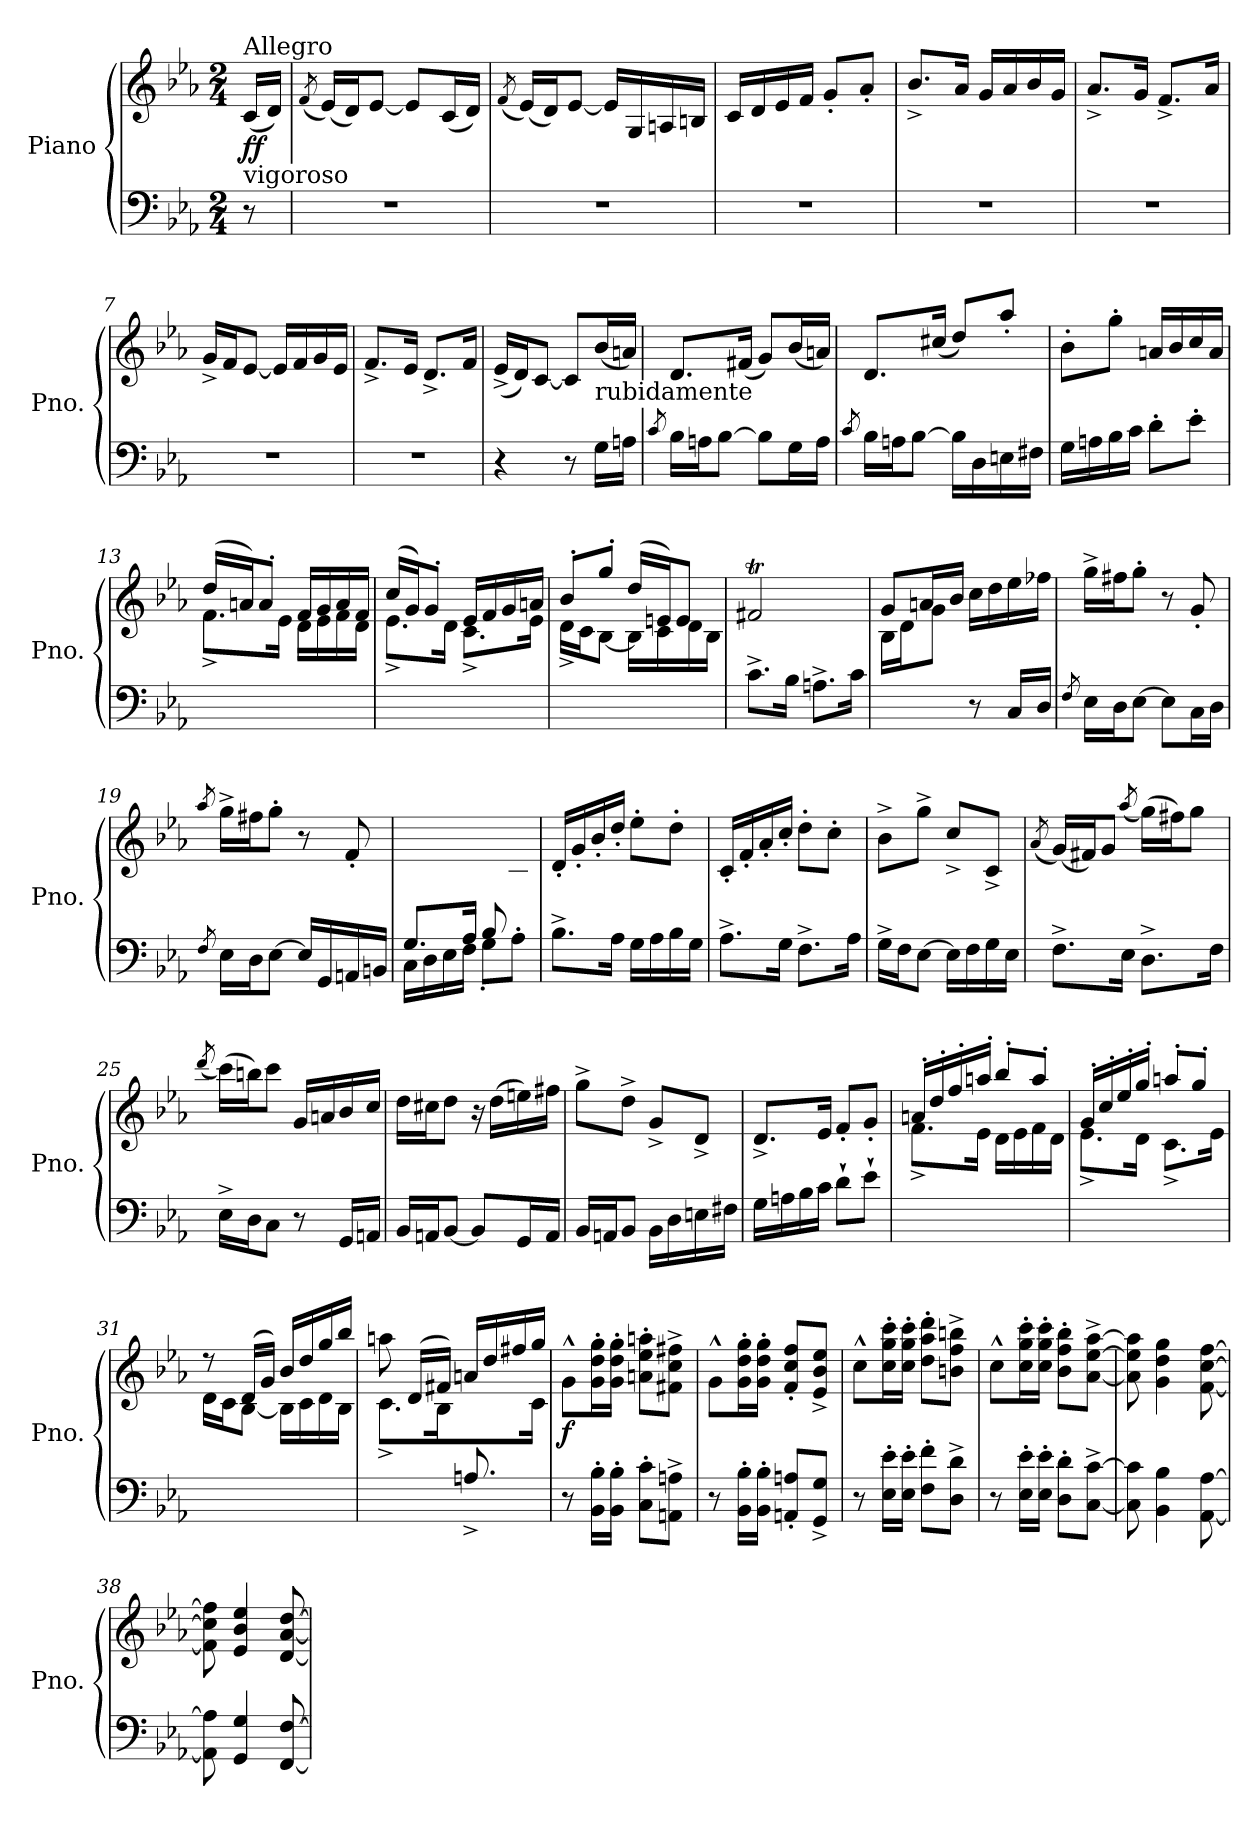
**kern	**kern	**dynam
*part1	*part1	*part1
*staff2	*staff1	*staff1/2
*I"Piano	*	*
*I'Pno.	*	*
*clefF4	*clefG2	*
*k[b-e-a-]	*k[b-e-a-]	*
*E-:	*E-:	*
*M2/4	*M2/4	*
=1	=1	=1
!	!LO:TX:a:t=Allegro	!
!LO:TX:a:t=vigoroso	!	!
!	!	!LO:DY:b
8r	(16c/LL	ff
.	16d/JJ)	.
=2	=2	=2
.	(8qf/	.
2r	(16e-/LL)	.
.	16d/J)	.
.	[8e-/J	.
.	8e-/L]	.
.	(16c/L	.
.	16d/JJ)	.
=3	=3	=3
.	(8qf/	.
2r	(16e-/LL)	.
.	16d/J)	.
.	[8e-/J	.
.	16e-/LL]	.
.	16G/	.
.	16An/	.
.	16Bn/JJ	.
=4	=4	=4
2r	16c/LL	.
.	16d/	.
.	16e-/	.
.	16f/JJ	.
.	8g'/L	.
.	8a-'/J	.
=5	=5	=5
2r	8.b-^/L	.
.	16a-/Jk	.
.	16g/LL	.
.	16a-/	.
.	16b-/	.
.	16g/JJ	.
!!LO:LB:g=z
=6	=6	=6
2r	8.a-^/L	.
.	16g/Jk	.
.	8.f^/L	.
.	16a-/Jk	.
=7	=7	=7
2r	16g^/LL	.
.	16f/J	.
.	[8e-/J	.
.	16e-/LL]	.
.	16f/	.
.	16g/	.
.	16e-/JJ	.
=8	=8	=8
2r	8.f^/L	.
.	16e-/Jk	.
.	8.d^/L	.
.	16f/Jk	.
=9	=9	=9
4r	(16e-^/LL	.
.	16d/J)	.
.	[8c/J	.
8r	8c/L]	.
!LO:TX:a:t=rubidamente	!	!
16G\LL	(16b-/L	.
16An\JJ	16an/JJ)	.
=10	=10	=10
8qc/	.	.
16B-\LL	8.d/L	.
16An\J	.	.
[8B-\J	.	.
.	(16f#X/Jk	.
8B-\L]	8g/L)	.
16G\L	(16b-/L	.
16A\JJ	16an/JJ)	.
!!LO:LB:g=z
=11	=11	=11
8qc/	.	.
16B-\LL	8.d/L	.
16An\J	.	.
[8B-\J	.	.
.	(16cc#X/Jk	.
16B-\LL]	8dd/L)	.
16D\	.	.
16En\	8aa-'/J	.
16F#X\JJ	.	.
=12	=12	=12
16G\LL	8b-'\L	.
16An\	.	.
16B-\	8gg'\J	.
16c\JJ	.	.
8d'\L	16an/LL	.
.	16b-/	.
8e-'\J	16cc/	.
.	16a/JJ	.
=13	=13	=13
*	*^	*
2ryy	(16dd/LL	8.f^\L	.
.	16an/J)	.	.
.	8a'/J	.	.
.	.	16e-\Jk	.
.	16f/LL	16d\LL	.
.	16g/	16e-\	.
.	16a/	16f\	.
.	16f/JJ	16d\JJ	.
=14	=14	=14	=14
2ryy	(16cc/LL	8.e-^\L	.
.	16g/J)	.	.
.	8g'/J	.	.
.	.	16d\Jk	.
.	16e-/LL	8.c^\L	.
.	16f/	.	.
.	16g/	.	.
.	16an/JJ	16e-\Jk	.
!!LO:LB:g=z	!!
=15	=15	=15	=15
2ryy	8b-'/L	16d^\LL	.
.	.	16c\J	.
.	8gg'/J	[8B-\J	.
.	(16dd/LL	16B-\LL]	.
.	16en/J)	16c\	.
.	8e/J	16d\	.
.	.	16B-\JJ	.
*	*v	*v	*
=16	=16	=16
8.c^\L	2f#Xt/	.
16B-\Jk	.	.
8.An^\L	.	.
16c\Jk	.	.
=17	=17	=17
*	*^	*
4ryy	8g/L	16B-\LL	.
.	.	16d\J	.
.	16an/L	8g\J	.
.	16b-/JJ	.	.
8r	16cc\LL	4ryy	.
.	16dd\	.	.
16C/LL	16ee-\	.	.
16D/JJ	16ff-X\JJ	.	.
*	*v	*v	*
=18	=18	=18
8qF/	.	.
16E-\LL	16gg^\LL	.
16D\J	16ff#X\J	.
[8E-\J	8gg'\J	.
8E-\L]	8r	.
16C\L	8g'/	.
16D\JJ	.	.
!!LO:LB:g=z
=19	=19	=19
8qF/	8qaa-/	.
16E-\LL	16gg^\LL	.
16D\J	16ff#X\J	.
[8E-\J	8gg'\J	.
16E-/LL]	8r	.
16GG/	.	.
16AAn/	8f'/	.
16BBn/JJ	.	.
=20	=20	=20
*^	*	*
8.G/L	16C\LL	4.ryy	.
.	16D\	.	.
.	16E-\	.	.
16A-/Jk	16F\JJ	.	.
8B-/L	8G'\L	.	.
8ryy	8A-'\J	8c\J	.
*v	*v	*	*
=21	=21	=21
8.B-^\L	16d'/LL	.
.	16g'/	.
.	16b-'/	.
16A-\Jk	16dd'/JJ	.
16G\LL	8ee-'\L	.
16A-\	.	.
16B-\	8dd'\J	.
16G\JJ	.	.
=22	=22	=22
8.A-^\L	16c'/LL	.
.	16f'/	.
.	16a-'/	.
16G\Jk	16cc'/JJ	.
8.F^\L	8dd'\L	.
.	8cc'\J	.
16A-\Jk	.	.
=23	=23	=23
16G^\LL	8b-^\L	.
16F\J	.	.
[8E-\J	8gg^\J	.
16E-\LL]	8cc^/L	.
16F\	.	.
16G\	8c^/J	.
16E-\JJ	.	.
!!LO:PB:g=z
=24	=24	=24
.	(8qa-/	.
8.F^\L	(16g/LL)	.
.	16f#X/J)	.
.	8g/J	.
16E-\Jk	.	.
.	(8qaa-/	.
8.D^\L	(16gg\LL)	.
.	16ff#X\J)	.
.	8gg\J	.
16F\Jk	.	.
=25	=25	=25
.	(8qddd/	.
16E-^\LL	(16ccc\LL)	.
16D\J	16bbn\J)	.
8C\J	8ccc\J	.
8r	16g/LL	.
.	16an/	.
16GG/LL	16b-/	.
16AAn/JJ	16cc/JJ	.
=26	=26	=26
16BB-/LL	16dd\LL	.
16AAn/J	16cc#X\J	.
[8BB-/J	8dd\J	.
8BB-/L]	16r	.
.	(16dd\LL	.
16GG/L	16een\)	.
16AA/JJ	16ff#X\JJ	.
=27	=27	=27
16BB-/LL	8gg^\L	.
16AAn/J	.	.
8BB-/J	8dd^\J	.
16BB-\LL	8g^/L	.
16D\	.	.
16En\	8d^/J	.
16F#X\JJ	.	.
!!LO:LB:g=z
=28	=28	=28
16G\LL	8.d^/L	.
16An\	.	.
16B-\	.	.
16c\JJ	16e-/Jk	.
8d`\L	8f'/L	.
8e-`\J	8g'/J	.
=29	=29	=29
*	*^	*
2ryy	16an'/LL	8.f^\L	.
.	16dd'/	.	.
.	16ff'/	.	.
.	16aan'/JJ	16e-\Jk	.
.	8bb-'/L	16d\LL	.
.	.	16e-\	.
.	8aa'/J	16f\	.
.	.	16d\JJ	.
=30	=30	=30	=30
2ryy	16g'/LL	8.e-^\L	.
.	16cc'/	.	.
.	16ee-'/	.	.
.	16gg'/JJ	16d\Jk	.
.	8aan'/L	8.c^\L	.
.	8gg'/J	.	.
.	.	16e-\Jk	.
=31	=31	=31	=31
2ryy	8r	16d\LL	.
.	.	16c\J	.
.	(16d/LL	[8B-\J	.
.	16g/JJ)	.	.
.	16b-/LL	16B-\LL]	.
.	16dd/	16c\	.
.	16gg/	16d\	.
.	16bb-/JJ	16B-\JJ	.
!!LO:LB:g=z	!!
=32	=32	=32	=32
4ryy	8aan\	8.c^\L	.
.	(16d/LL	.	.
.	16f#X/JJ)	16B-\Jk	.
8.An^/L	16an/LL	8.ryy	.
.	16dd/	.	.
.	16ff#X/	.	.
16ryy	16gg/JJ	16c\Jk	.
=33	=33	=33	=33
!	!	!	!LO:DY:b
*	*v	*v	*
8r	8g^^\L	f
16BB-\' 16B-\'LL	16g\' 16dd\' 16gg\'L	.
16BB-\' 16B-\'JJ	16g\' 16dd\' 16gg\'JJ	.
8C\' 8c\'L	8an\' 8ee-\' 8aan\'L	.
8AAn\^ 8An\^J	8f#X\^ 8cc\^ 8ff#X\^J	.
=34	=34	=34
8r	8g^^\L	.
16BB-\' 16B-\'LL	16g\' 16dd\' 16gg\'L	.
16BB-\' 16B-\'JJ	16g\' 16dd\' 16gg\'JJ	.
8AAn/' 8An/'L	8f/' 8cc/' 8ff/'L	.
8GG/^ 8G/^J	8e-/^ 8b-/^ 8ee-/^J	.
=35	=35	=35
8r	8cc^^\L	.
16E-\' 16e-\'LL	16cc\' 16gg\' 16ccc\'L	.
16E-\' 16e-\'JJ	16cc\' 16gg\' 16ccc\'JJ	.
8F\' 8f\'L	8dd\' 8aa-\' 8ddd\'L	.
8D\^ 8d\^J	8bn\^ 8ff\^ 8bbn\^J	.
=36	=36	=36
8r	8cc^^\L	.
16E-\' 16e-\'LL	16cc\' 16gg\' 16ccc\'L	.
16E-\' 16e-\'JJ	16cc\' 16gg\' 16ccc\'JJ	.
8D\' 8d\'L	8b-\' 8ff\' 8bb-\'L	.
[8C\^ [8c\^J	[8a-\^ [8ee-\^ [8aa-\^J	.
=37	=37	=37
8C\] 8c\]	8a-\] 8ee-\] 8aa-\]	.
4BB-\ 4B-\	4g\ 4dd\ 4gg\	.
[8AA-\ [8A-\	[8f\ [8cc\ [8ff\	.
!!LO:LB:g=z
=38	=38	=38
8AA-\] 8A-\]	8f\] 8cc\] 8ff\]	.
4GG/ 4G/	4e-/ 4b-/ 4ee-/	.
[8FF/ [8F/	[8d/ [8a-/ [8dd/	.
=	=	=
*-	*-	*-
